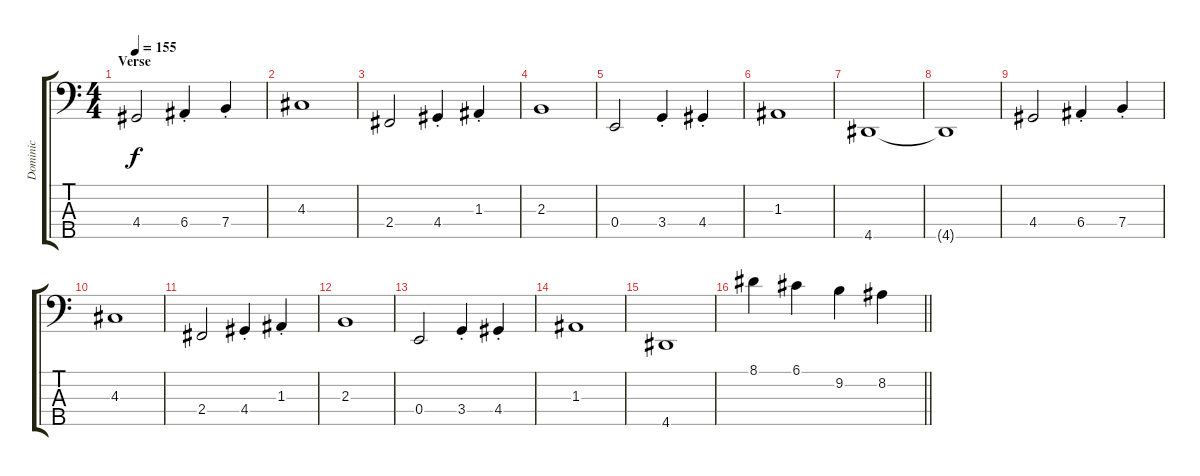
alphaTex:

\track ("Dominic" "Dominic") {instrument electricbassfinger}
\staff {score tabs}
\tuning (G2 D2 A1 E1 B0) {hide}
\ts (4 4)
\section ("" "Verse")
\tempo 155
\clef f4
\ks c
4.4.2{dy f} 6.4{st}.4 7.4{st}.4 |
4.3.1 |
2.4.2 4.4{st}.4 1.3{st}.4 |
2.3.1 |
0.4.2 3.4{st}.4 4.4{st}.4 |
1.3.1 |
4.5.1 |
4.5{t}.1 |
4.4.2 6.4{st}.4 7.4{st}.4 |
4.3.1 |
2.4.2 4.4{st}.4 1.3{st}.4 |
2.3.1 |
0.4.2 3.4{st}.4 4.4{st}.4 |
1.3.1 |
4.5.1 |
\barLineRight lightlight
8.1.4 6.1.4 9.2.4 8.2.4
